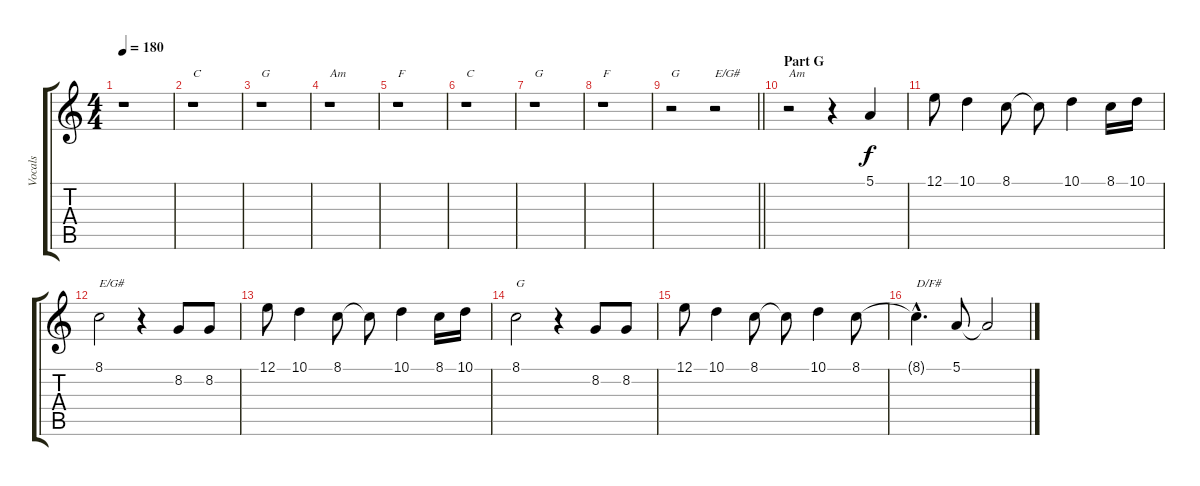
\track ("Vocals" "Vocals") {instrument trumpet}
\staff {score tabs}
\tuning (E4 B3 G3 D3 A2 E2) {hide}
\ts (4 4)
\tempo 180
\clef g2
\ks c
r.1{dy f} |
r.1{txt "C"} |
r.1{txt "G"} |
r.1{txt "Am"} |
r.1{txt "F"} |
r.1{txt "C"} |
r.1{txt "G"} |
r.1{txt "F"} |
\barLineRight lightlight
r.2{txt "G"} r.2{txt "E/G#"} |
\section ("" "Part G")
r.2{txt "Am"} r.4 5.1.4 |
12.1.8 10.1.4 8.1.8 8.1{t}.8 10.1.4 8.1.16 10.1.16 |
8.1.2{txt "E/G#"} r.4 8.2.8 8.2.8 |
12.1.8 10.1.4 8.1.8 8.1{t}.8 10.1.4 8.1.16 10.1.16 |
8.1.2{txt "G"} r.4 8.2.8 8.2.8 |
12.1.8 10.1.4 8.1.8 8.1{t}.8 10.1.4 8.1.8 |
8.1{hac t}.4{d txt "D/F#"} 5.1.8 5.1{t}.2
